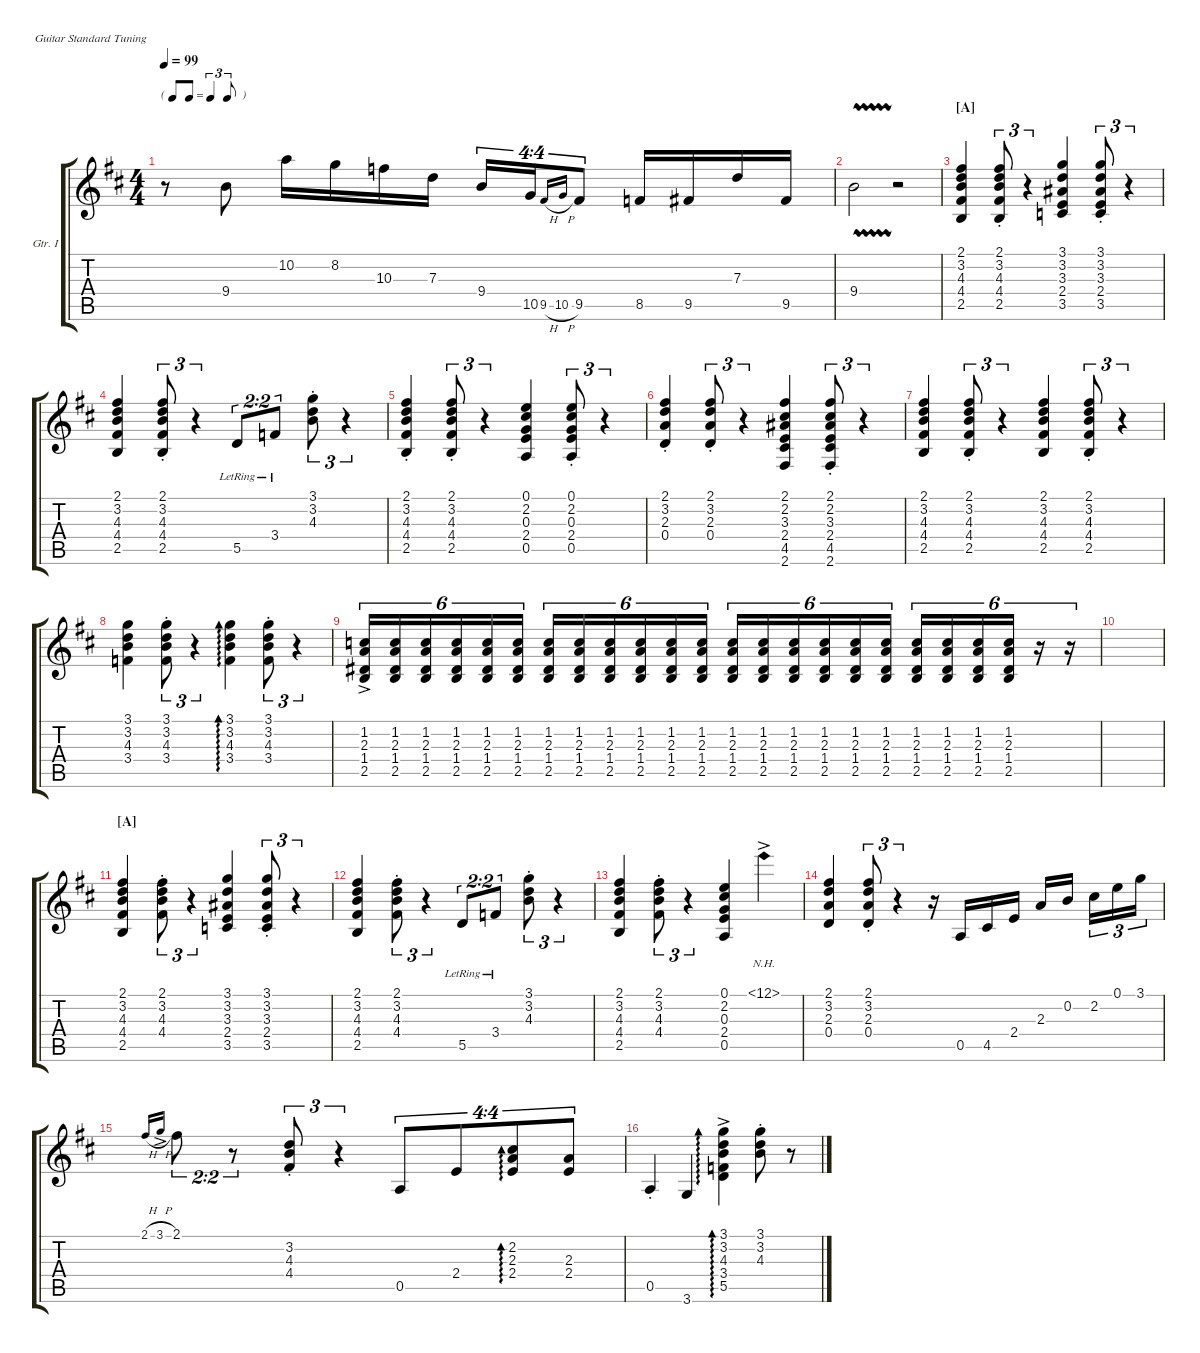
\defaultSystemsLayout 4
\hideDynamics
\bracketExtendMode groupsimilarinstruments
\firstSystemTrackNameOrientation horizontal
\otherSystemsTrackNameOrientation horizontal
\track ("Guitar I" "Gtr. I") {instrument acousticguitarsteel}
\staff {score tabs}
\tuning (E4 B3 G3 D3 A2 E2)
\ts (4 4)
\tf triplet8th
\tempo 99
\clef g2
\ks d
r.8{dy p} 9.4.8 10.2.16 8.2.16 10.3.16 7.3.16 9.4.16{tu (4 4)} 10.5.16{tu (4 4)} 9.5{h}.16{tu (4 4) gr onbeat} 10.5{h}.16{tu (4 4) gr onbeat} 9.5.8{tu (4 4)} 8.5.16 9.5.16 7.3.16 9.5.16 |
9.4{vw}.2 r.2 |
\section ("A" "")
(2.5 4.4 4.3 3.2 2.1).4{dy pp} (2.5{st} 4.4{st} 4.3{st} 3.2{st} 2.1{st}).8{tu (3 2)} r.4{tu (3 2)} (3.5 2.4 3.3 3.2 3.1).4 (3.5{st} 2.4{st} 3.3{st} 3.2{st} 3.1{st}).8{tu (3 2)} r.4{tu (3 2)} |
(2.5 4.4 4.3 3.2 2.1).4 (2.5{st} 4.4{st} 4.3{st} 3.2{st} 2.1{st}).8{tu (3 2)} r.4{tu (3 2)} 5.5{lr}.8{tu (2 2) dy p} 3.4{lr}.8{tu (2 2)} (3.2{st} 3.1{st} 4.3).8{tu (3 2) dy pp} r.4{tu (3 2)} |
(2.5{st} 4.4{st} 4.3{st} 3.2{st} 2.1{st}).4 (2.5{st} 4.4{st} 4.3{st} 3.2{st} 2.1{st}).8{tu (3 2)} r.4{tu (3 2)} (0.5 2.4 0.3 2.2 0.1).4 (0.5{st} 2.4{st} 0.3{st} 2.2{st} 0.1{st}).8{tu (3 2)} r.4{tu (3 2)} |
(2.1{st} 3.2{st} 2.3{st} 0.4{st}).4 (2.1{st} 3.2{st} 2.3{st} 0.4{st}).8{tu (3 2)} r.4{tu (3 2)} (2.1 2.2 3.3 2.4 4.5 2.6).4 (2.1{st} 2.2{st} 3.3{st} 2.4{st} 4.5{st} 2.6{st}).8{tu (3 2)} r.4{tu (3 2)} |
(2.5 4.4 4.3 3.2 2.1).4 (2.5{st} 4.4{st} 4.3{st} 3.2{st} 2.1{st}).8{tu (3 2)} r.4{tu (3 2)} (2.5 4.4 4.3 3.2 2.1).4 (2.5{st} 4.4{st} 4.3{st} 3.2{st} 2.1{st}).8{tu (3 2)} r.4{tu (3 2)} |
(3.4 4.3 3.2 3.1).4 (3.4{st} 4.3{st} 3.2{st} 3.1{st}).8{tu (3 2)} r.4{tu (3 2)} (3.4 4.3 3.2 3.1).4{ad 0} (3.4{st} 4.3{st} 3.2{st} 3.1{st}).8{tu (3 2)} r.4{tu (3 2)} |
(2.5{ac} 2.3{ac} 1.2{ac} 1.4{ac}).16{tu (6 4)} (2.5 2.3 1.2 1.4).16{tu (6 4)} (2.5 2.3 1.2 1.4).16{tu (6 4)} (2.5 2.3 1.2 1.4).16{tu (6 4) dy ppp} (2.5 2.3 1.2 1.4).16{tu (6 4)} (2.5 2.3 1.2 1.4).16{tu (6 4)} (2.5 2.3 1.2 1.4).16{tu (6 4)} (2.5 2.3 1.2 1.4).16{tu (6 4)} (2.5 2.3 1.2 1.4).16{tu (6 4)} (2.5 2.3 1.2 1.4).16{tu (6 4)} (2.5 2.3 1.2 1.4).16{tu (6 4)} (2.5 2.3 1.2 1.4).16{tu (6 4)} (2.5 2.3 1.2 1.4).16{tu (6 4)} (2.5 2.3 1.2 1.4).16{tu (6 4)} (2.5 2.3 1.2 1.4).16{tu (6 4)} (2.5 2.3 1.2 1.4).16{tu (6 4)} (2.5 2.3 1.2 1.4).16{tu (6 4)} (2.5 2.3 1.2 1.4).16{tu (6 4)} (2.5 2.3 1.2 1.4).16{tu (6 4)} (2.5 2.3 1.2 1.4).16{tu (6 4)} (2.5 2.3 1.2 1.4).16{tu (6 4)} (2.5 2.3 1.2 1.4).16{tu (6 4)} r.16{tu (6 4)} r.16{tu (6 4)} |
|
\section ("A" "")
(2.5 4.4 4.3 3.2 2.1).4{dy pp} (4.4{st} 4.3{st} 3.2{st} 2.1{st}).8{tu (3 2)} r.4{tu (3 2)} (3.5 2.4 3.3 3.2 3.1).4 (3.5{st} 2.4{st} 3.3{st} 3.2{st} 3.1{st}).8{tu (3 2)} r.4{tu (3 2)} |
(2.5 4.4 4.3 3.2 2.1).4 (4.4{st} 4.3{st} 3.2{st} 2.1{st}).8{tu (3 2)} r.4{tu (3 2)} 5.5{lr}.8{tu (2 2) dy p} 3.4{lr}.8{tu (2 2)} (4.3{st} 3.2{st} 3.1{st}).8{tu (3 2) dy pp} r.4{tu (3 2)} |
(2.5 4.4 4.3 3.2 2.1).4 (4.4{st} 4.3{st} 3.2{st} 2.1{st}).8{tu (3 2)} r.4{tu (3 2)} (0.5 2.4 0.3 2.2 0.1).4 12.1{nh ac}.4{dy p} |
(2.1 3.2 2.3 0.4).4{dy pp} (2.1{st} 3.2{st} 2.3{st} 0.4{st}).8{tu (3 2)} r.4{tu (3 2)} r.16 0.5.16{dy p} 4.5.16 2.4.16 2.3.16 0.2.16{beam splitsecondary} 2.2.16{tu (3 2)} 0.1.16{tu (3 2)} 3.1.16{tu (3 2)} |
2.1{h}.16{tu (3 2) gr onbeat} 3.1{h ac}.16{tu (3 2) gr onbeat} 2.1.8{tu (2 2)} r.8{tu (2 2)} (4.4{st} 4.3{st} 3.2{st}).8{tu (3 2)} r.4{tu (3 2)} 0.5.8{tu (4 4)} 2.4.8{tu (4 4)} (2.3 2.4 2.2).8{tu (4 4) ad 0} (2.3 2.4).8{tu (4 4) dy pp} |
0.5{st}.4{dy p} 3.6.4 (4.3{ac} 3.2{ac} 3.1{ac} 3.4 5.5).4{ad 0 dy pp} (4.3{st} 3.2{st} 3.1{st}).8 r.8
